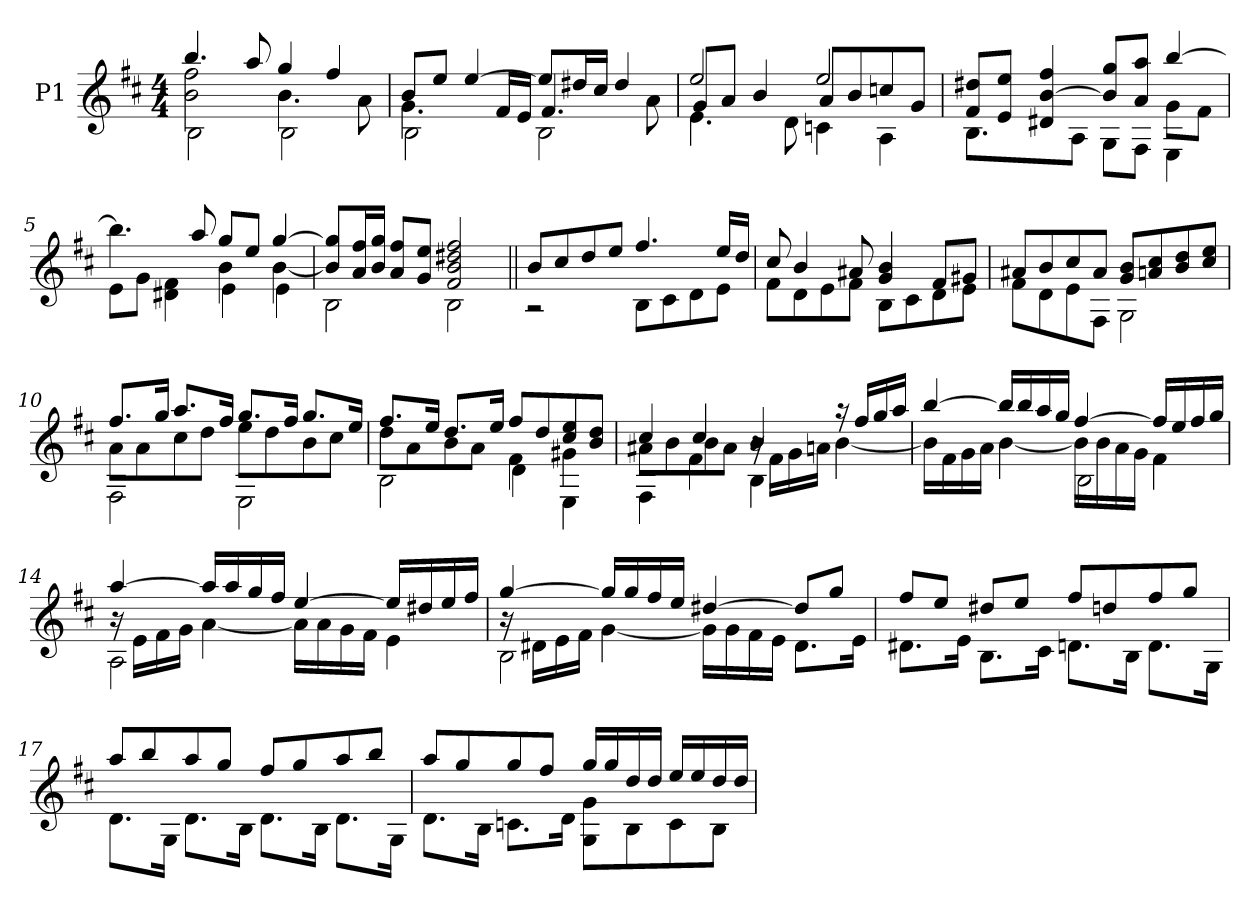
**kern
*part1
*staff1
*I"P1
!!LO:PB:g=z
*clefG2
*ITrd7c12
*k[f#c#]
*b:
*M4/4
*MM68
=1
*^
*	*^
4.bi/	2Bi\ 2f#i	2BBi\
8ai/	.	.
4gi/	4.Bi\	2BBi\
4f#i/	.	.
.	8Ai\	.
=2	=2	=2
8Bi/L	4.Gi\	2BBi\
8ei/J	.	.
[>4ei/	.	.
.	16F#i/LL	.
.	16Ei/JJ	.
8ei/L]	4.F#i/	2BBi\
16d#Xi/L	.	.
16c#i/JJ	.	.
4d#i/	.	.
.	8Ai\	.
=3	=3	=3
2ei/	8Gi/L	4.Ei\
.	8Ai/J	.
.	4Bi/	.
.	.	8Di\
2ei/	8Ai/L	4Cni\
.	8Bi/	.
.	8cni/	4AAi\
.	8Gi/J	.
=4	=4	=4
8F#i/ 8d#XiL	2ryy	8.BBi\L
8Ei/ 8eiJ	.	.
.	.	8.ryy
4D#Xi/ [>4Bi 4f#i	.	.
.	.	8AAi\J
8Bi/] 8giL	4ryy	8GGi\L
8Ai/ 8aiJ	.	8FF#i\J
[>4bi/	8Gi\L	4EEi\
.	8F#i\J	.
!!LO:LB:g=z	!!	!!
=5	=5	=5
4.bi\]	2ryy	8Ei\L
.	.	8Gi\J
.	.	4D#Xi\ 4F#i
8ai/	.	.
8gi/L	4Bi\	4Ei\
8ei/J	.	.
[>4gi/	[<4Bi\	4Ei\
*	*v	*v
=6	=6
8Bi/] 8gi]L	2BBi\
16Ai/ 16f#iL	.
16Bi/ 16giJJ	.
8Ai/ 8f#iL	.
8Gi/ 8eiJ	.
2F#i/ 2Bi 2d#Xi 2f#i	2BBi\
=7||	=7||
8Bi/L	2r
8c#i/	.
8di/	.
8ei/J	.
4.f#i/	8BBi\L
.	8C#i\
.	8Di\
16ei/LL	8Ei\J
16di/JJ	.
=8	=8
8c#i/	8F#i\L
4Bi/	8Di\
.	8Ei\
8A#Xi/	8F#i\J
4Gi/ 4Bi	8BBi\L
.	8C#i\
8F#i/L	8Di\
8G#Xi/J	8Ei\J
!!LO:LB:g=z	!!
=9	=9
8A#Xi/L	8F#i\L
8Bi/	8Di\
8c#i/	8Ei\
8A#i/J	8FF#i\J
8Gi/ 8BiL	2GGi\
8Ani/ 8c#i	.
8Bi/ 8di	.
8c#i/ 8eiJ	.
=10	=10
*	*^
8.f#i/L	8Ai\L	2FF#i\
.	8Ai\	.
16gi/Jk	.	.
8.ai/L	8c#i\	.
.	8di\J	.
16f#i/Jk	.	.
8.gi/L	8ei\L	2EEi\
.	8di\	.
16f#i/Jk	.	.
8.gi/L	8Bi\	.
.	8c#i\J	.
16ei/Jk	.	.
=11	=11	=11
8.f#i/L	8di\L	2BBi\
.	8Ai\	.
16ei/Jk	.	.
8.di/L	8Bi\	.
.	8Ai\J	.
16ei/Jk	.	.
8f#i/L	4F#i\	4Di\
8di/	.	.
8c#i/ 8ei	4G#Xi\	4EEi\
8Bi/ 8diJ	.	.
!!LO:LB:g=z	!!	!!
=12	=12	=12
4c#i/	8A#Xi\L	4FF#i\
.	8Bi\	.
4c#i/	8Bi\	4F#i\
.	8A#i\J	.
4Bi/	16r	4BBi\
.	16F#i\LL	.
.	16Gi\	.
.	16Ani\JJ	.
16r	[<4Bi\	4ryy
16f#i/LL	.	.
16gi/	.	.
16ai/JJ	.	.
=13	=13	=13
[>4bi/	16Bi\LL]	2ryy
.	16F#i\	.
.	16Gi\	.
.	16Ai\JJ	.
16bi/LL]	[<4Bi\	.
16bi/	.	.
16ai/	.	.
16gi/JJ	.	.
[>4f#i/	16Bi\LL]	2BBi\
.	16Bi\	.
.	16Ai\	.
.	16Gi\JJ	.
16f#i/LL]	4F#i\	.
16ei/	.	.
16f#i/	.	.
16gi/JJ	.	.
!!LO:LB:g=z	!!	!!
=14	=14	=14
[>4ai/	16r	2AAi\
.	16Ei\LL	.
.	16F#i\	.
.	16Gi\JJ	.
16ai/LL]	[<4Ai\	.
16ai/	.	.
16gi/	.	.
16f#i/JJ	.	.
[>4ei/	16Ai\LL]	2ryy
.	16Ai\	.
.	16Gi\	.
.	16F#i\JJ	.
16ei/LL]	4Ei\	.
16d#Xi/	.	.
16ei/	.	.
16f#i/JJ	.	.
=15	=15	=15
[>4gi/	16r	2BBi\
.	16D#Xi\LL	.
.	16Ei\	.
.	16F#i\JJ	.
16gi/LL]	[<4Gi\	.
16gi/	.	.
16f#i/	.	.
16ei/JJ	.	.
[>4d#Xi/	16Gi\LL]	2ryy
.	16Gi\	.
.	16F#i\	.
.	16Ei\JJ	.
8d#i/L]	8.D#i\L	.
8gi/J	.	.
.	16Ei\Jk	.
!!LO:LB:g=z	!!	!!
=16	=16	=16
8f#i/L	8.D#Xi\L	4ryy
8ei/J	.	.
.	16Ei\Jk	.
8d#Xi/L	8.BBi\L	4ryy
8ei/J	.	.
.	16C#i\Jk	.
8f#i/L	8.Dni\L	8.ryy
8dni/	.	.
.	16BBi\Jk	4ryy
8f#i/	8.Di\L	.
8gi/J	.	.
.	16GGi\Jk	16ryy
*	*v	*v
=17	=17
8ai/L	8.Di\L
8bi/	.
.	16GGi\Jk
8ai/	8.Di\L
8gi/J	.
.	16BBi\Jk
8f#i/L	8.Di\L
8gi/	.
.	16BBi\Jk
8ai/	8.Di\L
8bi/J	.
.	16GGi\Jk
=18	=18
8ai/L	8.Di\L
8gi/	.
.	16BBi\Jk
8gi/	8.Cni\L
8f#i/J	.
.	16Di\Jk
16gi/LL	8GGi\ 8GiL
16gi/	.
16di/	8BBi\
16di/JJ	.
16ei/LL	8Ci\
16ei/	.
16di/	8BBi\J
16di/JJ	.
*v	*v
=
*-
